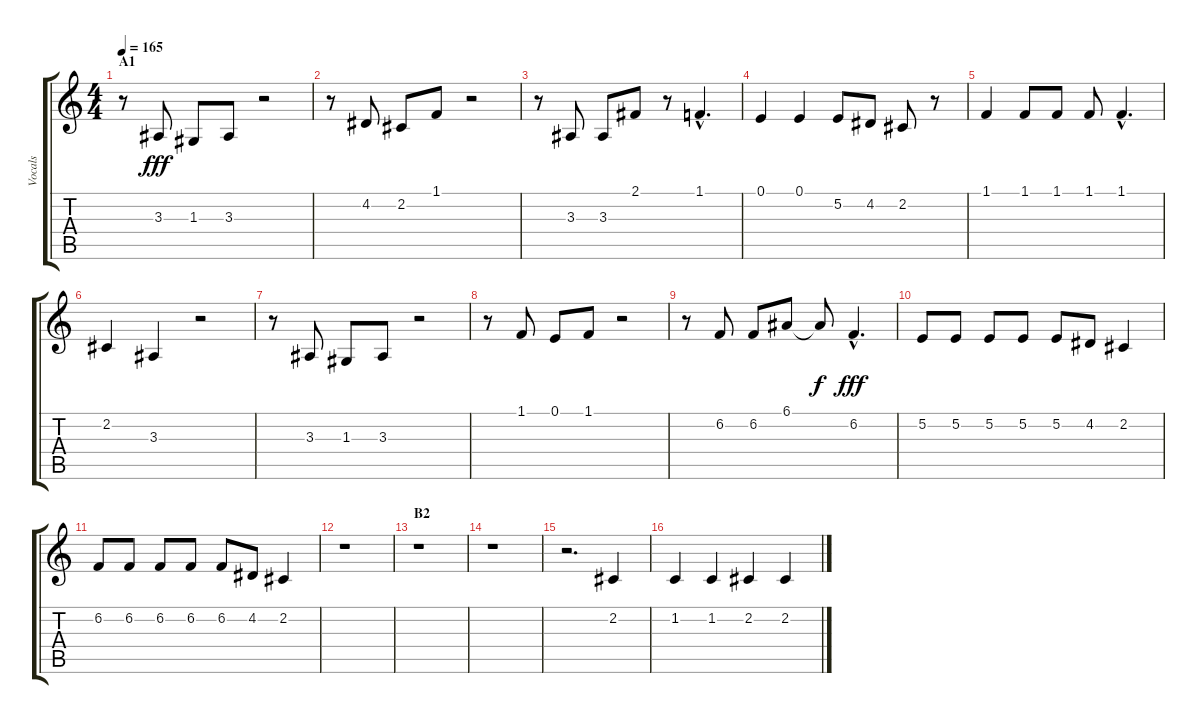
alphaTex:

\track ("Vocals" "Vocals") {instrument lead6voice}
\staff {score tabs}
\tuning (E4 B3 G3 D3 A2 E2) {hide}
\ts (4 4)
\section ("" "A1")
\tempo 165
\clef g2
\ks c
r.8{dy fff} 3.3.8 1.3.8 3.3.8 r.2 |
r.8 4.2.8 2.2.8 1.1.8 r.2 |
r.8 3.3.8 3.3.8 2.1.8 r.8 1.1{hac}.4{d} |
0.1.4 0.1.4 5.2.8 4.2.8 2.2.8 r.8 |
1.1.4 1.1.8 1.1.8 1.1.8 1.1{hac}.4{d} |
2.2.4 3.3.4 r.2 |
r.8 3.3.8 1.3.8 3.3.8 r.2 |
r.8 1.1.8 0.1.8 1.1.8 r.2 |
r.8 6.2.8 6.2.8 6.1.8 6.1{t}.8{dy f} 6.2{hac}.4{d dy fff} |
5.2.8 5.2.8 5.2.8 5.2.8 5.2.8 4.2.8 2.2.4 |
6.2.8 6.2.8 6.2.8 6.2.8 6.2.8 4.2.8 2.2.4 |
r.1 |
\section ("" "B2")
r.1 |
r.1 |
r.2{d} 2.2.4 |
1.2.4 1.2.4 2.2.4 2.2.4
